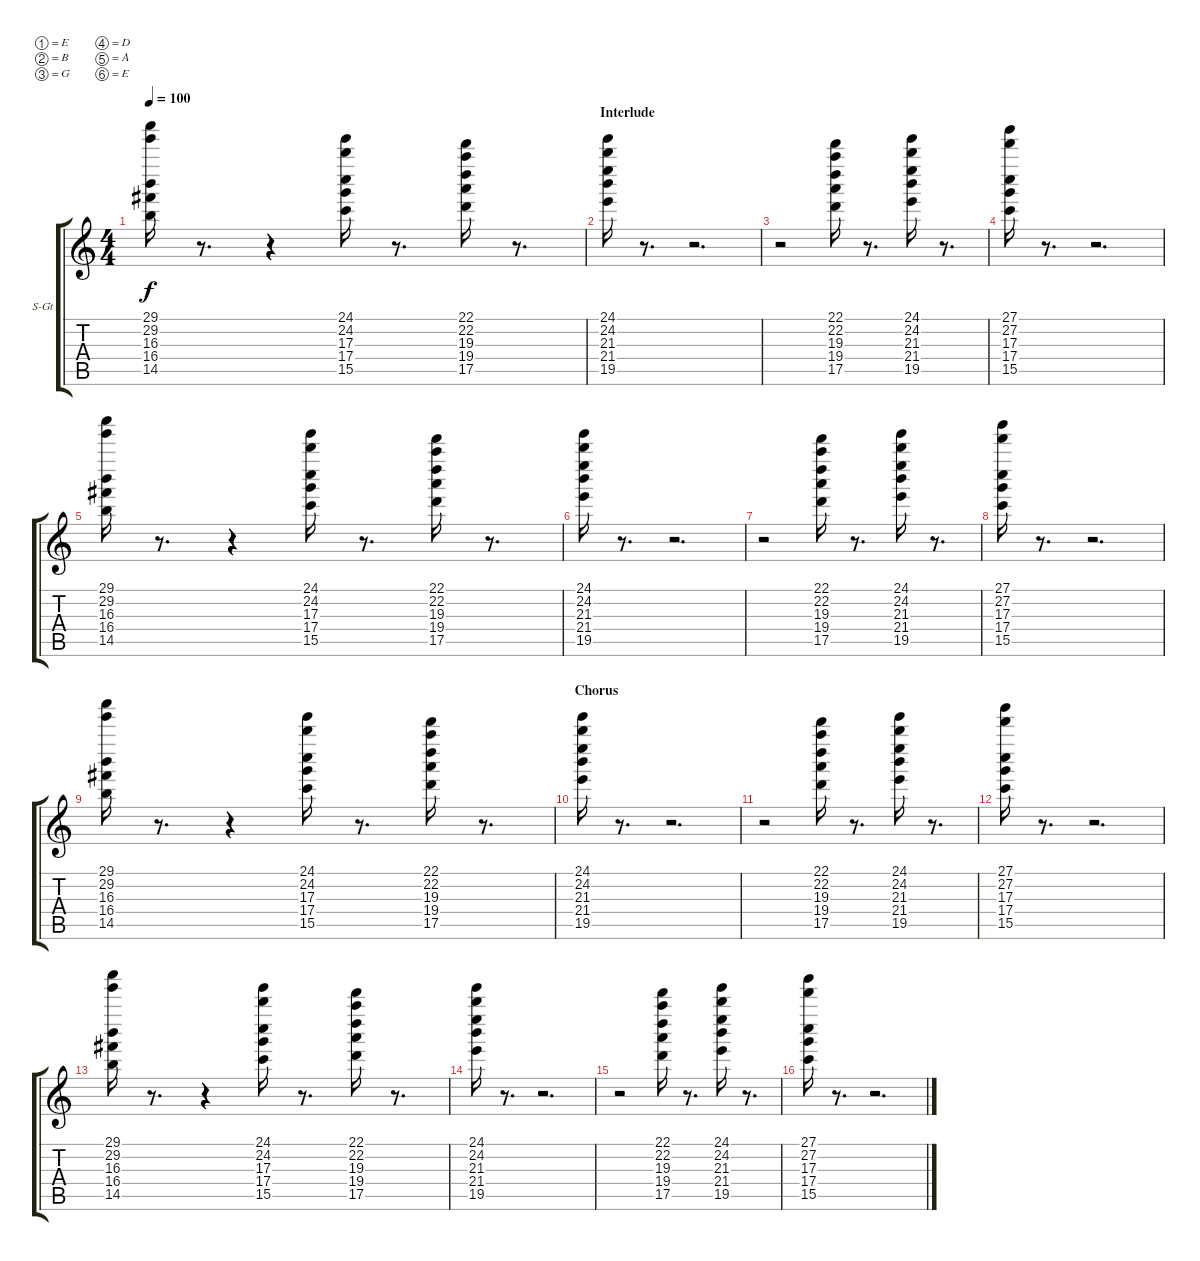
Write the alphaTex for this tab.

\bracketExtendMode groupsimilarinstruments
\firstSystemTrackNameOrientation horizontal
\otherSystemsTrackNameOrientation horizontal
\track ("Strings reverb" "S-Gt") {instrument pad2warm}
\staff {score tabs}
\tuning (E5 B4 G4 D4 A3 E3)
\displaytranspose 12
\ts (4 4)
\tempo 100
\clef g2
\ks c
(29.1 29.2 16.4 16.3 14.5).16{dy f} r.8{d} r.4 (24.1 24.2 17.3 17.4 15.5).16 r.8{d} (22.1 22.2 19.4 19.3 17.5).16 r.8{d} |
\section ("" "Interlude")
(24.1 24.2 21.3 21.4 19.5).16 r.8{d} r.2{d} |
r.2 (22.1 22.2 19.3 19.4 17.5).16 r.8{d} (24.1 24.2 21.3 21.4 19.5).16 r.8{d} |
(27.1 27.2 17.3 17.4 15.5).16 r.8{d} r.2{d} |
(29.1 29.2 16.4 16.3 14.5).16 r.8{d} r.4 (24.1 24.2 17.3 17.4 15.5).16 r.8{d} (22.1 22.2 19.4 19.3 17.5).16 r.8{d} |
(24.1 24.2 21.3 21.4 19.5).16 r.8{d} r.2{d} |
r.2 (22.1 22.2 19.3 19.4 17.5).16 r.8{d} (24.1 24.2 21.3 21.4 19.5).16 r.8{d} |
(27.1 27.2 17.3 17.4 15.5).16 r.8{d} r.2{d} |
(29.1 29.2 16.4 16.3 14.5).16 r.8{d} r.4 (24.1 24.2 17.3 17.4 15.5).16 r.8{d} (22.1 22.2 19.4 19.3 17.5).16 r.8{d} |
\section ("" "Chorus")
(24.1 24.2 21.3 21.4 19.5).16 r.8{d} r.2{d} |
r.2 (22.1 22.2 19.3 19.4 17.5).16 r.8{d} (24.1 24.2 21.3 21.4 19.5).16 r.8{d} |
(27.1 27.2 17.3 17.4 15.5).16 r.8{d} r.2{d} |
(29.1 29.2 16.4 16.3 14.5).16 r.8{d} r.4 (24.1 24.2 17.3 17.4 15.5).16 r.8{d} (22.1 22.2 19.4 19.3 17.5).16 r.8{d} |
(24.1 24.2 21.3 21.4 19.5).16 r.8{d} r.2{d} |
r.2 (22.1 22.2 19.3 19.4 17.5).16 r.8{d} (24.1 24.2 21.3 21.4 19.5).16 r.8{d} |
(27.1 27.2 17.3 17.4 15.5).16 r.8{d} r.2{d}
